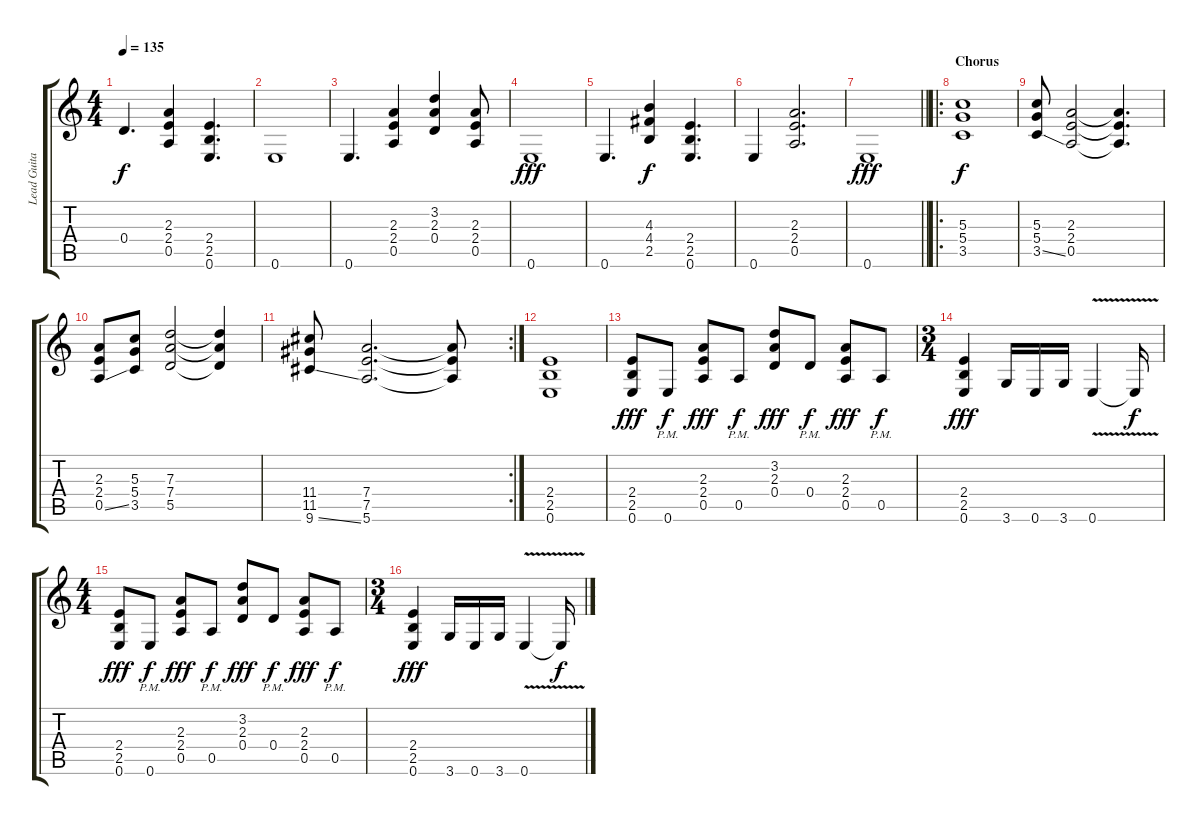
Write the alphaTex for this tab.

\track ("Lead Guitar" "Lead Guita") {instrument overdrivenguitar}
\staff {score tabs}
\tuning (E4 B3 G3 D3 A2 E2) {hide}
\ts (4 4)
\tempo 135
\clef g2
\ks c
0.4.4{d dy f} (2.3 2.4 0.5).4 (2.4 2.5 0.6).4{d} |
0.6.1 |
0.6.4{d} (2.3 2.4 0.5).4 (3.2 2.3 0.4).4 (2.3 2.4 0.5).8 |
0.6.1{dy fff} |
0.6.4{d} (4.3 4.4 2.5).4{dy f} (2.4 2.5 0.6).4{d} |
0.6.4 (2.3 2.4 0.5).2{d} |
\barLineRight lightlight
0.6.1{dy fff} |
\ro
\section ("" "Chorus")
(5.3 5.4 3.5).1{dy f} |
(5.3 5.4 3.5{ss}).8 (2.3 2.4 0.5).2 (2.3{t} 2.4{t} 0.5{t}).4{d} |
(2.3 2.4 0.5{ss}).8 (5.3 5.4 3.5).8 (7.3 7.4 5.5).2 (7.3{t} 7.4{t} 5.5{t}).4 |
\rc 2
(11.4 11.5 9.6{ss}).8 (7.4 7.5 5.6).2{d} (7.4{t} 7.5{t} 5.6{t}).8 |
(2.4 2.5 0.6).1 |
(2.4 2.5 0.6).8{dy fff} 0.6{pm}.8{dy f} (2.3 2.4 0.5).8{dy fff} 0.5{pm}.8{dy f} (3.2 2.3 0.4).8{dy fff} 0.4{pm}.8{dy f} (2.3 2.4 0.5).8{dy fff} 0.5{pm}.8{dy f} |
\ts (3 4)
(2.4 2.5 0.6).4{dy fff} 3.6.16 0.6.16 3.6.16 0.6{v}.4 0.6{t}.16{dy f} |
\ts (4 4)
(2.4 2.5 0.6).8{dy fff} 0.6{pm}.8{dy f} (2.3 2.4 0.5).8{dy fff} 0.5{pm}.8{dy f} (3.2 2.3 0.4).8{dy fff} 0.4{pm}.8{dy f} (2.3 2.4 0.5).8{dy fff} 0.5{pm}.8{dy f} |
\ts (3 4)
(2.4 2.5 0.6).4{dy fff} 3.6.16 0.6.16 3.6.16 0.6{v}.4 0.6{t}.16{dy f}
